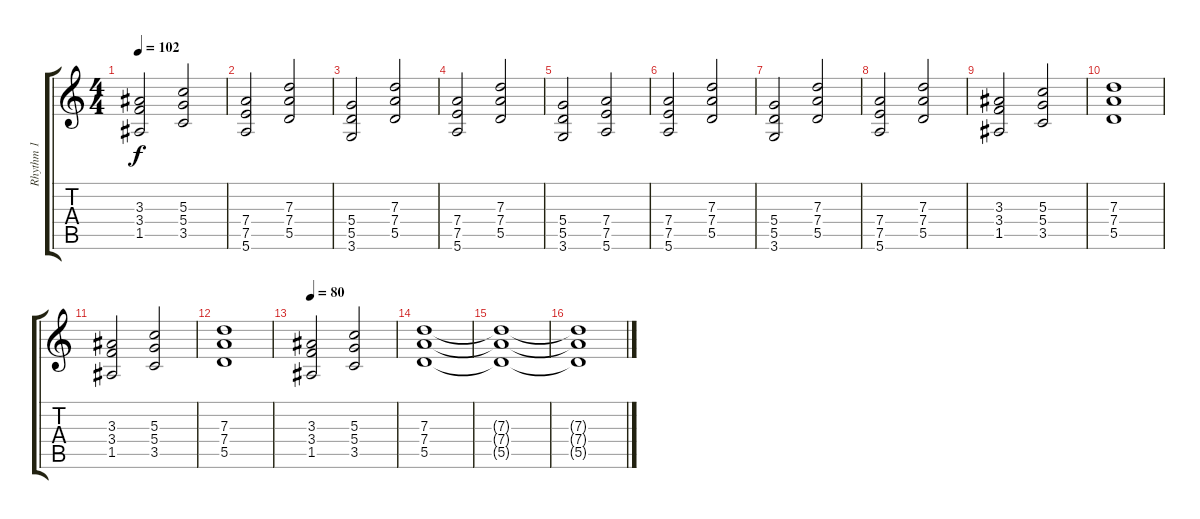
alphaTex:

\track ("Rhythm 1" "Rhythm 1") {instrument distortionguitar}
\staff {score tabs}
\tuning (E4 B3 G3 D3 A2 E2) {hide}
\ts (4 4)
\tempo 102
\clef g2
\ks c
(3.3 3.4 1.5).2{dy f} (5.3 5.4 3.5).2 |
(7.4 7.5 5.6).2 (7.3 7.4 5.5).2 |
(5.4 5.5 3.6).2 (7.3 7.4 5.5).2 |
(7.4 7.5 5.6).2 (7.3 7.4 5.5).2 |
(5.4 5.5 3.6).2 (7.4 7.5 5.6).2 |
(7.4 7.5 5.6).2 (7.3 7.4 5.5).2 |
(5.4 5.5 3.6).2 (7.3 7.4 5.5).2 |
(7.4 7.5 5.6).2 (7.3 7.4 5.5).2 |
(3.3 3.4 1.5).2 (5.3 5.4 3.5).2 |
(7.3 7.4 5.5).1 |
(3.3 3.4 1.5).2 (5.3 5.4 3.5).2 |
(7.3 7.4 5.5).1 |
\tempo 80
(3.3 3.4 1.5).2 (5.3 5.4 3.5).2 |
(7.3 7.4 5.5).1 |
(7.3{t} 7.4{t} 5.5{t}).1 |
(7.3{t} 7.4{t} 5.5{t}).1
